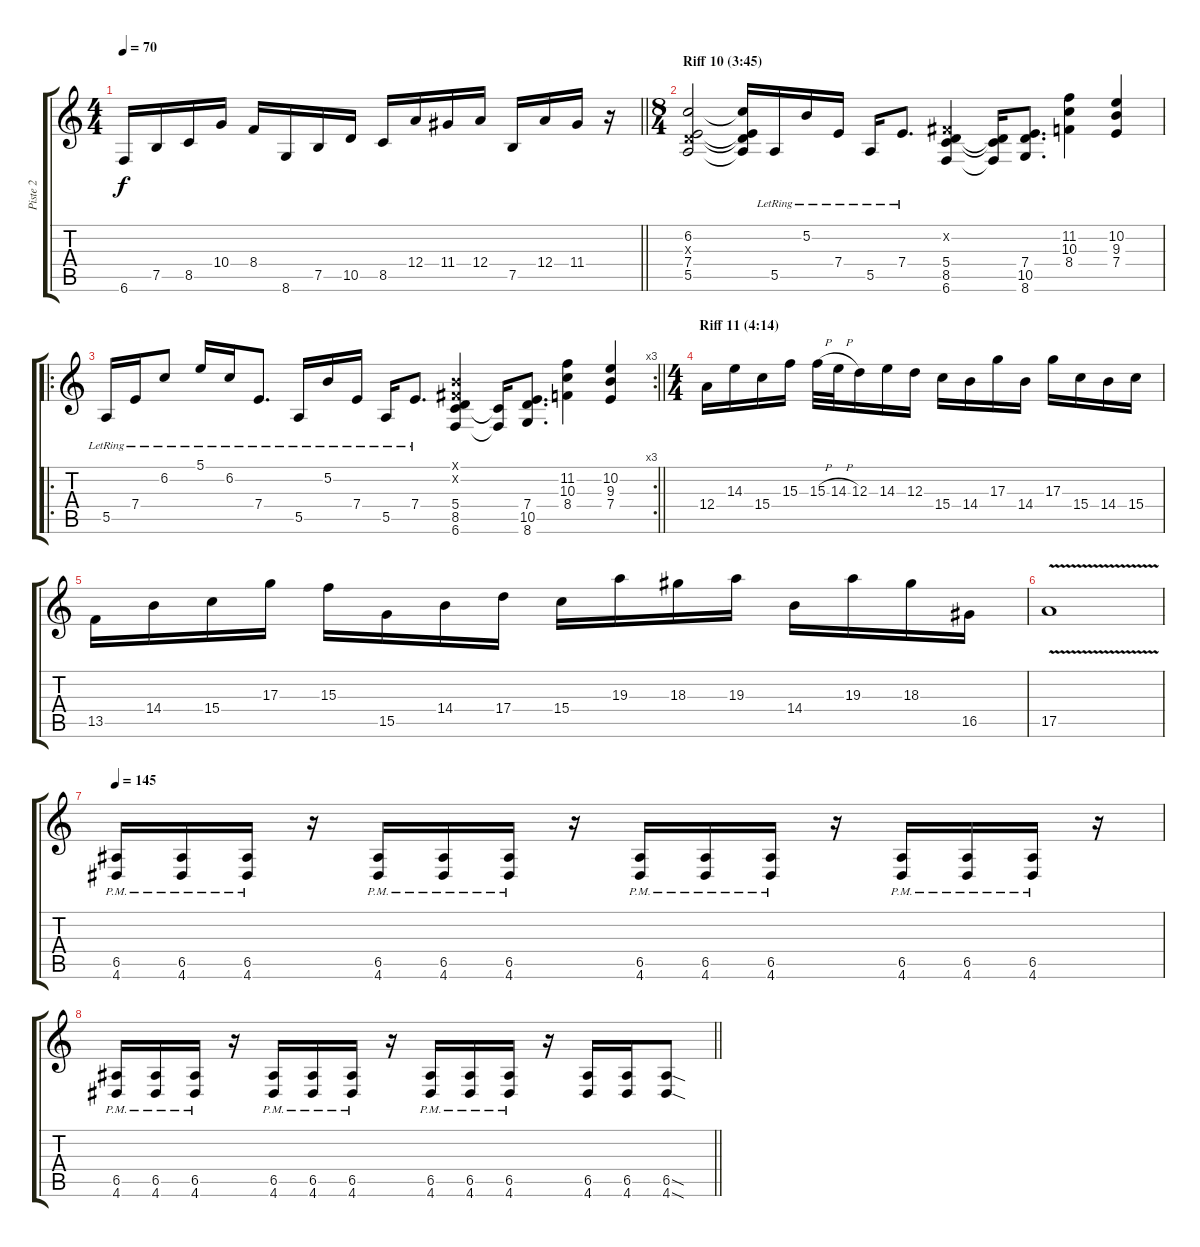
\track ("Piste 2" "Piste 2") {instrument overdrivenguitar}
\staff {score tabs}
\tuning (B3 Gb3 D3 A2 E2 B1) {hide}
\ts (4 4)
\tempo 70
\clef g2
\barLineRight lightlight
\ks c
6.6.16{dy f} 7.5.16 8.5.16 10.4.16 8.4.16 8.6.16 7.5.16 10.5.16 8.5.16 12.4.16 11.4.16 12.4.16 7.5.16 12.4.16 11.4.16 r.16 |
\ts (8 4)
\section ("" "Riff 10 (3:45)")
(6.2 0.3{x} 7.4 5.5).2 (6.2{t} 0.3{t} 7.4{t} 5.5{t}).16 5.5{lr}.16 5.2{lr}.16 7.4{lr}.16 5.5{lr}.16 7.4{lr}.8{d} (0.2{x} 5.4 8.5 6.6).4 (5.4{t} 8.5{t} 6.6{t}).16 (7.4 10.5 8.6).8{d} (11.2 10.3 8.4).4 (10.2 9.3 7.4).4 |
\ro
\rc 3
\barLineRight lightlight
5.5{lr}.16 7.4{lr}.16 6.2{lr}.8 5.1{lr}.16 6.2{lr}.16 7.4{lr}.8{d} 5.5{lr}.16 5.2{lr}.16 7.4{lr}.16 5.5{lr}.16 7.4{lr}.8{d} (0.1{x} 0.2{x} 5.4 8.5 6.6).4 (8.5{t} 6.6{t}).16 (7.4 10.5 8.6).8{d} (11.2 10.3 8.4).4 (10.2 9.3 7.4).4 |
\ts (4 4)
\section ("" "Riff 11 (4:14)")
12.4.16 14.3.16 15.4.16 15.3.16 15.3{h}.32 14.3{h}.32 12.3.16 14.3.16 12.3.16 15.4.16 14.4.16 17.3.16 14.4.16 17.3.16 15.4.16 14.4.16 15.4.16 |
13.5.16 14.4.16 15.4.16 17.3.16 15.3.16 15.5.16 14.4.16 17.4.16 15.4.16 19.3.16 18.3.16 19.3.16 14.4.16 19.3.16 18.3.16 16.5.16 |
17.5{v}.1 |
\tempo 145
(6.5{pm} 4.6{pm}).16 (6.5{pm} 4.6{pm}).16 (6.5{pm} 4.6{pm}).16 r.16 (6.5{pm} 4.6{pm}).16 (6.5{pm} 4.6{pm}).16 (6.5{pm} 4.6{pm}).16 r.16 (6.5{pm} 4.6{pm}).16 (6.5{pm} 4.6{pm}).16 (6.5{pm} 4.6{pm}).16 r.16 (6.5{pm} 4.6{pm}).16 (6.5{pm} 4.6{pm}).16 (6.5{pm} 4.6{pm}).16 r.16 |
\barLineRight lightlight
(6.5{pm} 4.6{pm}).16 (6.5{pm} 4.6{pm}).16 (6.5{pm} 4.6{pm}).16 r.16 (6.5{pm} 4.6{pm}).16 (6.5{pm} 4.6{pm}).16 (6.5{pm} 4.6{pm}).16 r.16 (6.5{pm} 4.6{pm}).16 (6.5{pm} 4.6{pm}).16 (6.5{pm} 4.6{pm}).16 r.16 (6.5 4.6).16 (6.5 4.6).16 (6.5{sod} 4.6{sod}).8
